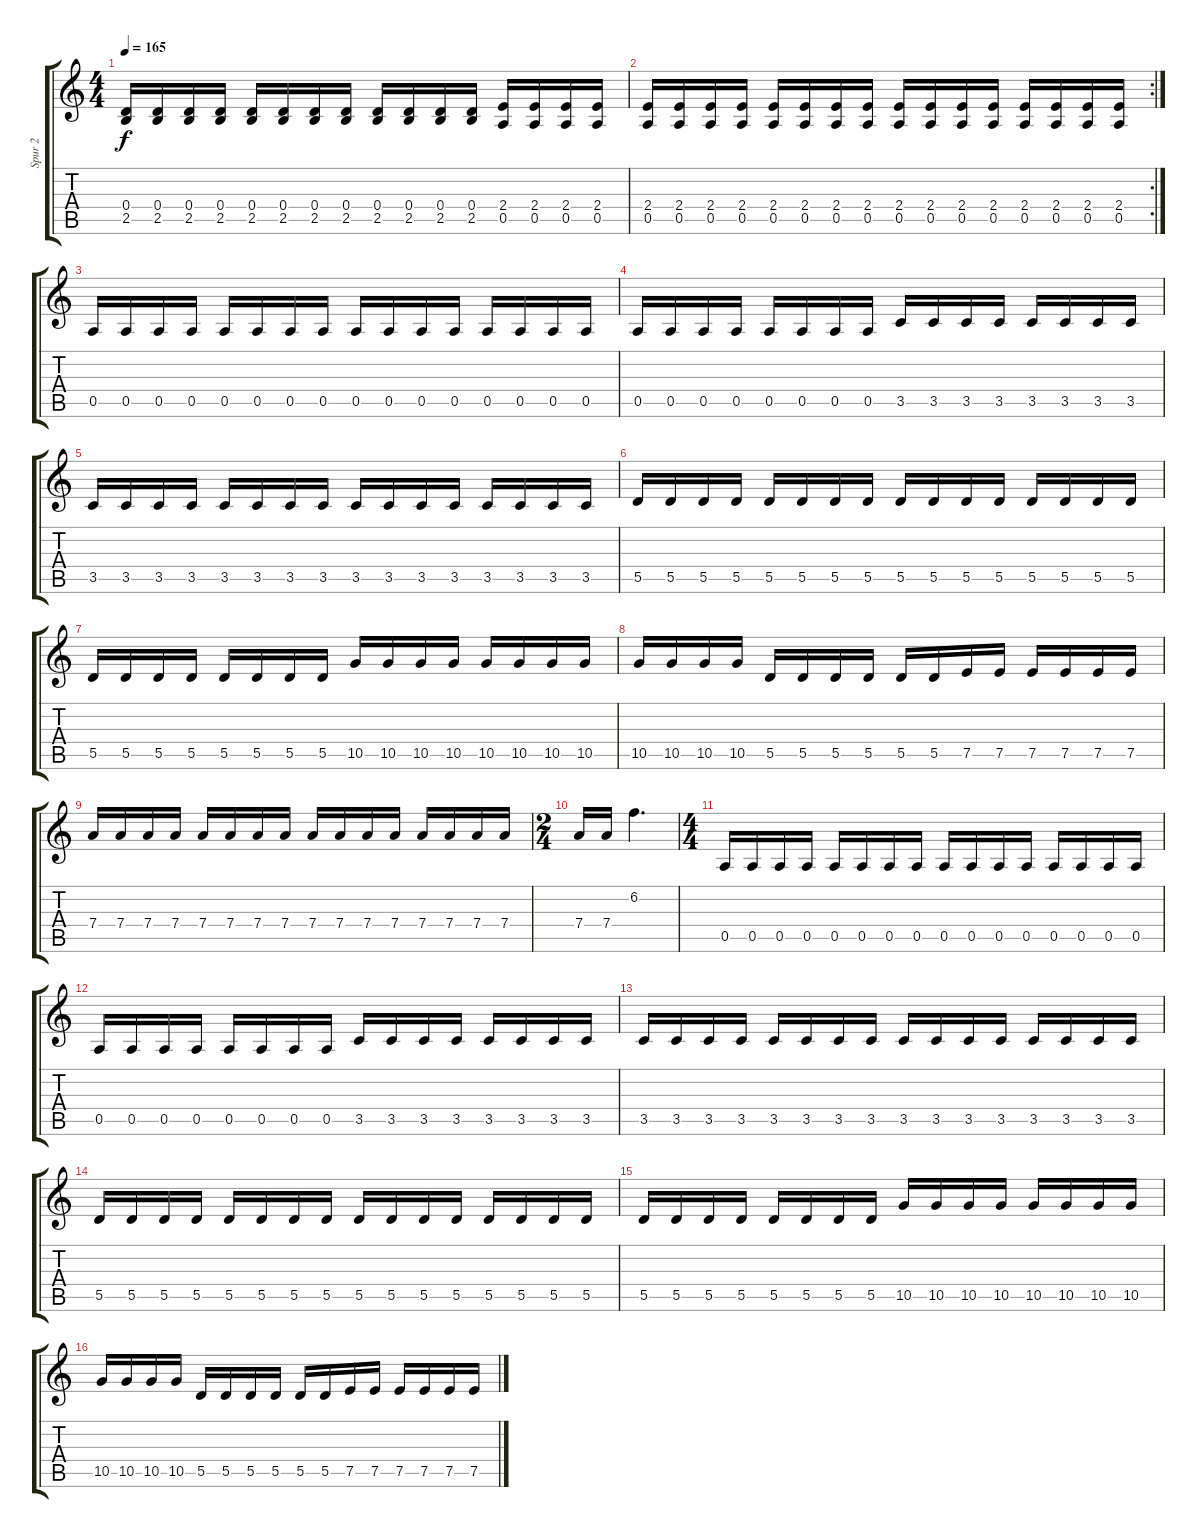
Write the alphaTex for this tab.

\track ("Spur 2" "Spur 2") {instrument distortionguitar}
\staff {score tabs}
\tuning (E4 B3 G3 D3 A2 E2) {hide}
\ts (4 4)
\tempo 165
\clef g2
\ks c
(0.4 2.5).16{dy f} (0.4 2.5).16 (0.4 2.5).16 (0.4 2.5).16 (0.4 2.5).16 (0.4 2.5).16 (0.4 2.5).16 (0.4 2.5).16 (0.4 2.5).16 (0.4 2.5).16 (0.4 2.5).16 (0.4 2.5).16 (2.4 0.5).16 (2.4 0.5).16 (2.4 0.5).16 (2.4 0.5).16 |
\rc 2
(2.4 0.5).16 (2.4 0.5).16 (2.4 0.5).16 (2.4 0.5).16 (2.4 0.5).16 (2.4 0.5).16 (2.4 0.5).16 (2.4 0.5).16 (2.4 0.5).16 (2.4 0.5).16 (2.4 0.5).16 (2.4 0.5).16 (2.4 0.5).16 (2.4 0.5).16 (2.4 0.5).16 (2.4 0.5).16 |
0.5.16 0.5.16 0.5.16 0.5.16 0.5.16 0.5.16 0.5.16 0.5.16 0.5.16 0.5.16 0.5.16 0.5.16 0.5.16 0.5.16 0.5.16 0.5.16 |
0.5.16 0.5.16 0.5.16 0.5.16 0.5.16 0.5.16 0.5.16 0.5.16 3.5.16 3.5.16 3.5.16 3.5.16 3.5.16 3.5.16 3.5.16 3.5.16 |
3.5.16 3.5.16 3.5.16 3.5.16 3.5.16 3.5.16 3.5.16 3.5.16 3.5.16 3.5.16 3.5.16 3.5.16 3.5.16 3.5.16 3.5.16 3.5.16 |
5.5.16 5.5.16 5.5.16 5.5.16 5.5.16 5.5.16 5.5.16 5.5.16 5.5.16 5.5.16 5.5.16 5.5.16 5.5.16 5.5.16 5.5.16 5.5.16 |
5.5.16 5.5.16 5.5.16 5.5.16 5.5.16 5.5.16 5.5.16 5.5.16 10.5.16 10.5.16 10.5.16 10.5.16 10.5.16 10.5.16 10.5.16 10.5.16 |
10.5.16 10.5.16 10.5.16 10.5.16 5.5.16 5.5.16 5.5.16 5.5.16 5.5.16 5.5.16 7.5.16 7.5.16 7.5.16 7.5.16 7.5.16 7.5.16 |
7.4.16 7.4.16 7.4.16 7.4.16 7.4.16 7.4.16 7.4.16 7.4.16 7.4.16 7.4.16 7.4.16 7.4.16 7.4.16 7.4.16 7.4.16 7.4.16 |
\ts (2 4)
7.4.16 7.4.16 6.2.4{d} |
\ts (4 4)
0.5.16 0.5.16 0.5.16 0.5.16 0.5.16 0.5.16 0.5.16 0.5.16 0.5.16 0.5.16 0.5.16 0.5.16 0.5.16 0.5.16 0.5.16 0.5.16 |
0.5.16 0.5.16 0.5.16 0.5.16 0.5.16 0.5.16 0.5.16 0.5.16 3.5.16 3.5.16 3.5.16 3.5.16 3.5.16 3.5.16 3.5.16 3.5.16 |
3.5.16 3.5.16 3.5.16 3.5.16 3.5.16 3.5.16 3.5.16 3.5.16 3.5.16 3.5.16 3.5.16 3.5.16 3.5.16 3.5.16 3.5.16 3.5.16 |
5.5.16 5.5.16 5.5.16 5.5.16 5.5.16 5.5.16 5.5.16 5.5.16 5.5.16 5.5.16 5.5.16 5.5.16 5.5.16 5.5.16 5.5.16 5.5.16 |
5.5.16 5.5.16 5.5.16 5.5.16 5.5.16 5.5.16 5.5.16 5.5.16 10.5.16 10.5.16 10.5.16 10.5.16 10.5.16 10.5.16 10.5.16 10.5.16 |
10.5.16 10.5.16 10.5.16 10.5.16 5.5.16 5.5.16 5.5.16 5.5.16 5.5.16 5.5.16 7.5.16 7.5.16 7.5.16 7.5.16 7.5.16 7.5.16
